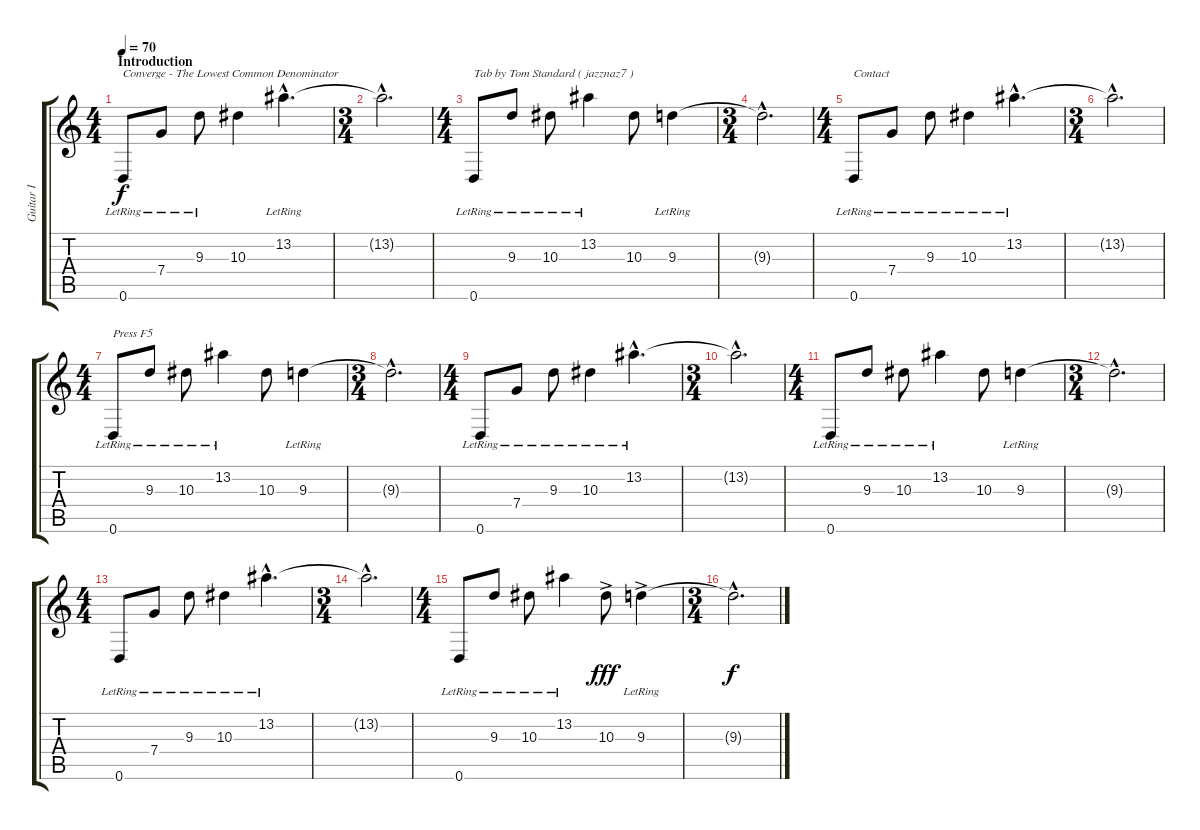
\track ("Guitar I" "Guitar I") {instrument electricguitarclean}
\staff {score tabs}
\tuning (D4 A3 F3 C3 G2 D2) {hide}
\ts (4 4)
\section ("" "Introduction")
\tempo 70
\clef g2
\ks c
0.6{lr}.8{txt "Converge - The Lowest Common Denominator" dy f instrument electricguitarclean} 7.4{lr}.8 9.3{lr}.8 10.3.4 13.2{hac lr}.4{d} |
\ts (3 4)
13.2{hac t}.2{d} |
\ts (4 4)
0.6{lr}.8{txt "Tab by Tom Standard ( jazznaz7 )"} 9.3{lr}.8 10.3{lr}.8 13.2{lr}.4 10.3.8 9.3{lr}.4 |
\ts (3 4)
9.3{hac t}.2{d} |
\ts (4 4)
0.6{lr}.8{txt "Contact"} 7.4{lr}.8 9.3{lr}.8 10.3{lr}.4 13.2{hac lr}.4{d} |
\ts (3 4)
13.2{hac t}.2{d} |
\ts (4 4)
0.6{lr}.8{txt "Press F5"} 9.3{lr}.8 10.3{lr}.8 13.2{lr}.4 10.3.8 9.3{lr}.4 |
\ts (3 4)
9.3{hac t}.2{d} |
\ts (4 4)
0.6{lr}.8 7.4{lr}.8 9.3{lr}.8 10.3{lr}.4 13.2{hac lr}.4{d} |
\ts (3 4)
13.2{hac t}.2{d} |
\ts (4 4)
0.6{lr}.8 9.3{lr}.8 10.3{lr}.8 13.2{lr}.4 10.3.8 9.3{lr}.4 |
\ts (3 4)
9.3{hac t}.2{d} |
\ts (4 4)
0.6{lr}.8 7.4{lr}.8 9.3{lr}.8 10.3{lr}.4 13.2{hac lr}.4{d} |
\ts (3 4)
13.2{hac t}.2{d} |
\ts (4 4)
0.6{lr}.8 9.3{lr}.8 10.3{lr}.8 13.2{lr}.4 10.3{ac}.8{dy fff} 9.3{ac lr}.4 |
\ts (3 4)
9.3{hac t}.2{d dy f}
